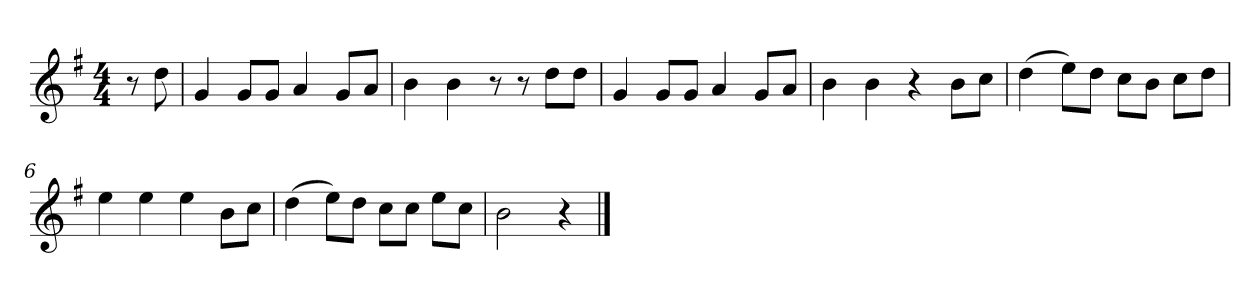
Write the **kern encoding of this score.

**kern
*part1
*staff1
*k[f#]
*M4/4
*MM120
=
8r
8dd
=1
4g
8gL
8gJ
4a
8gL
8aJ
=2
4b
4b
8r
8r
8ddL
8ddJ
=3
4g
8gL
8gJ
4a
8gL
8aJ
=4
4b
4b
4r
8bL
8ccJ
=5
(4dd
8eeL)
8ddJ
8ccL
8bJ
8ccL
8ddJ
=6
4ee
4ee
4ee
8bL
8ccJ
=7
(4dd
8eeL)
8ddJ
8ccL
8ccJ
8eeL
8ccJ
=8
2b
4r
==
*-
